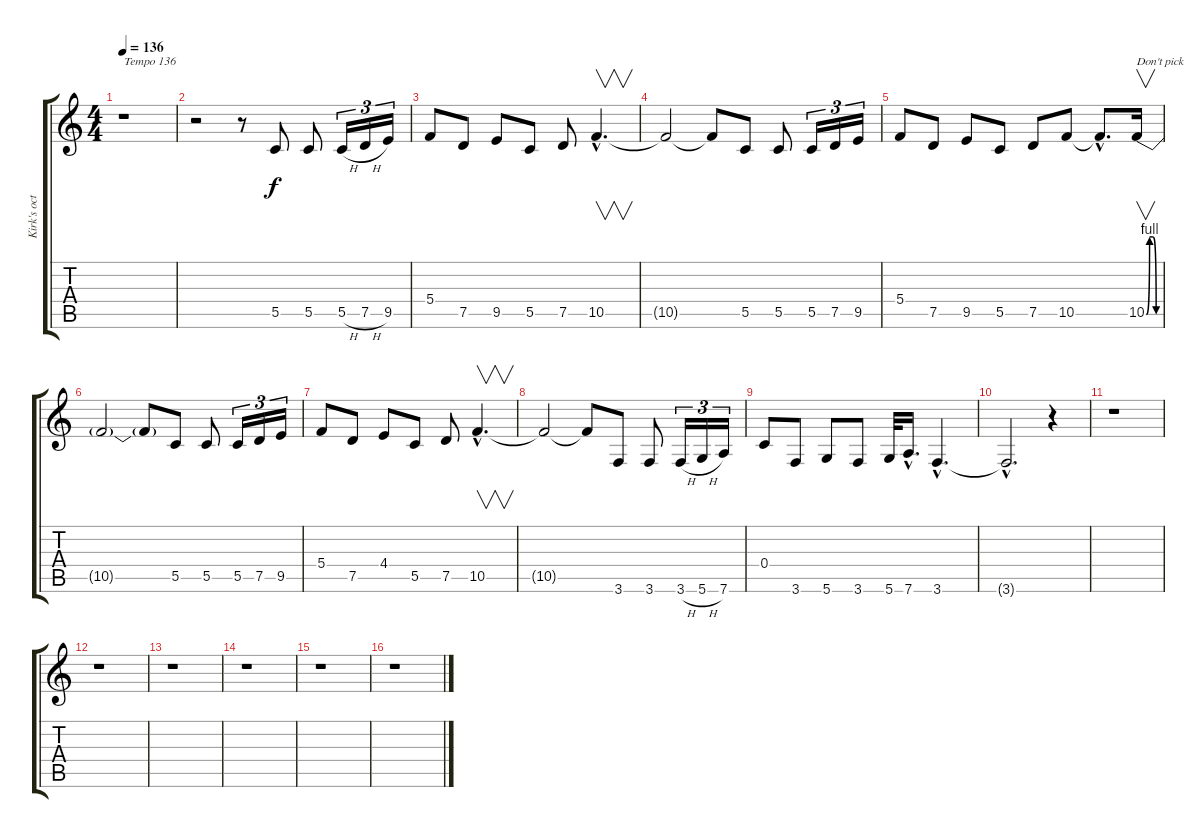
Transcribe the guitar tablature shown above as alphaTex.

\track ("Kirk's octaver" "Kirk's oct") {instrument distortionguitar}
\staff {score tabs}
\tuning (D4 A3 F3 C3 G2 D2) {hide}
\ts (4 4)
\tempo 136
\clef g2
\ks c
r.1{txt "Tempo 136" dy f instrument distortionguitar} |
r.2 r.8 5.5.8 5.5.8 5.5{h}.16{tu (3 2)} 7.5{h}.16{tu (3 2)} 9.5.16{tu (3 2)} |
5.4.8 7.5.8 9.5.8 5.5.8 7.5.8 10.5{hac}.4{v d} |
10.5{t}.2 10.5{t}.8 5.5.8 5.5.8 5.5.16{tu (3 2)} 7.5.16{tu (3 2)} 9.5.16{tu (3 2)} |
5.4.8 7.5.8 9.5.8 5.5.8 7.5.8 10.5.8 10.5{hac t}.8{d} 10.5{be (custom 0 0 15 4 30 4 45 0 60 0)}.16{v txt "Don't pick"} |
10.5{t}.2 10.5{t}.8 5.5.8 5.5.8 5.5.16{tu (3 2)} 7.5.16{tu (3 2)} 9.5.16{tu (3 2)} |
5.4.8 7.5.8 4.4.8 5.5.8 7.5.8 10.5{hac}.4{v d} |
10.5{t}.2 10.5{t}.8 3.6.8 3.6.8 3.6{h}.16{tu (3 2)} 5.6{h}.16{tu (3 2)} 7.6.16{tu (3 2)} |
0.4.8 3.6.8 5.6.8 3.6.8 5.6.32 7.6{hac}.16{d} 3.6{hac}.4{d} |
3.6{hac t}.2{d} r.4 |
r.1 |
r.1 |
r.1 |
r.1 |
r.1 |
r.1
